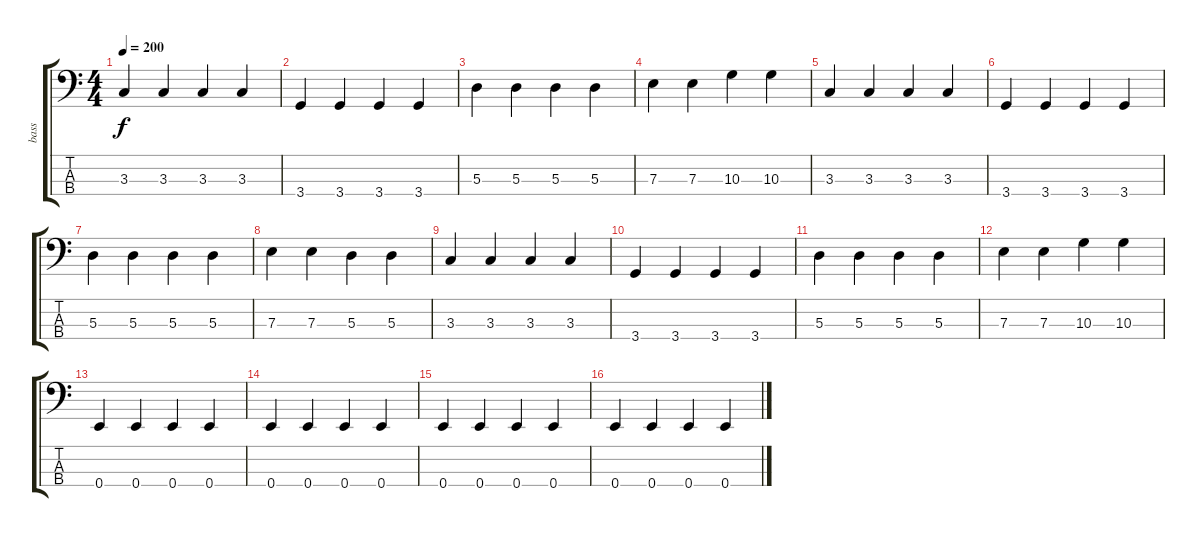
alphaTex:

\track ("bass" "bass") {instrument electricbasspick}
\staff {score tabs}
\tuning (G2 D2 A1 E1) {hide}
\ts (4 4)
\tempo 200
\clef f4
\ks c
3.3.4{dy f} 3.3.4 3.3.4 3.3.4 |
3.4.4 3.4.4 3.4.4 3.4.4 |
5.3.4 5.3.4 5.3.4 5.3.4 |
7.3.4 7.3.4 10.3.4 10.3.4 |
3.3.4 3.3.4 3.3.4 3.3.4 |
3.4.4 3.4.4 3.4.4 3.4.4 |
5.3.4 5.3.4 5.3.4 5.3.4 |
7.3.4 7.3.4 5.3.4 5.3.4 |
3.3.4 3.3.4 3.3.4 3.3.4 |
3.4.4 3.4.4 3.4.4 3.4.4 |
5.3.4 5.3.4 5.3.4 5.3.4 |
7.3.4 7.3.4 10.3.4 10.3.4 |
0.4.4 0.4.4 0.4.4 0.4.4 |
0.4.4 0.4.4 0.4.4 0.4.4 |
0.4.4 0.4.4 0.4.4 0.4.4 |
0.4.4 0.4.4 0.4.4 0.4.4
